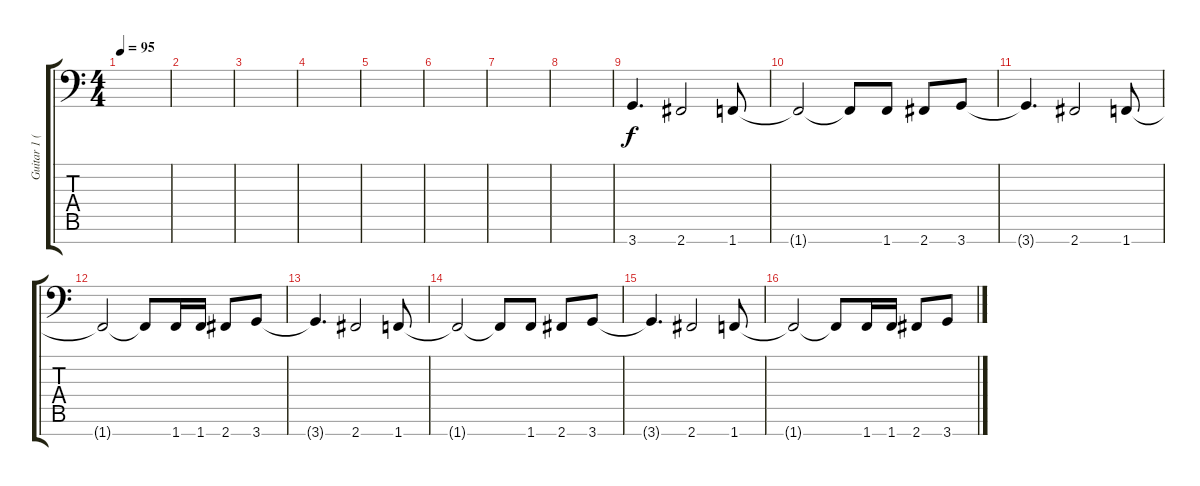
\track ("Guitar 1 (8th string)" "Guitar 1 (") {instrument distortionguitar}
\staff {score tabs}
\tuning (D4 A3 F3 C3 G2 D2 E1) {hide}
\ts (4 4)
\tempo 95
\clef f4
\ks c
|
|
|
|
|
|
|
|
3.7.4{d} 2.7.2 1.7.8 |
1.7{t}.2 1.7{t}.8 1.7.8 2.7.8 3.7.8 |
3.7{t}.4{d} 2.7.2 1.7.8 |
1.7{t}.2 1.7{t}.8 1.7.16 1.7.16 2.7.8 3.7.8 |
3.7{t}.4{d} 2.7.2 1.7.8 |
1.7{t}.2 1.7{t}.8 1.7.8 2.7.8 3.7.8 |
3.7{t}.4{d} 2.7.2 1.7.8 |
1.7{t}.2 1.7{t}.8 1.7.16 1.7.16 2.7.8 3.7.8
